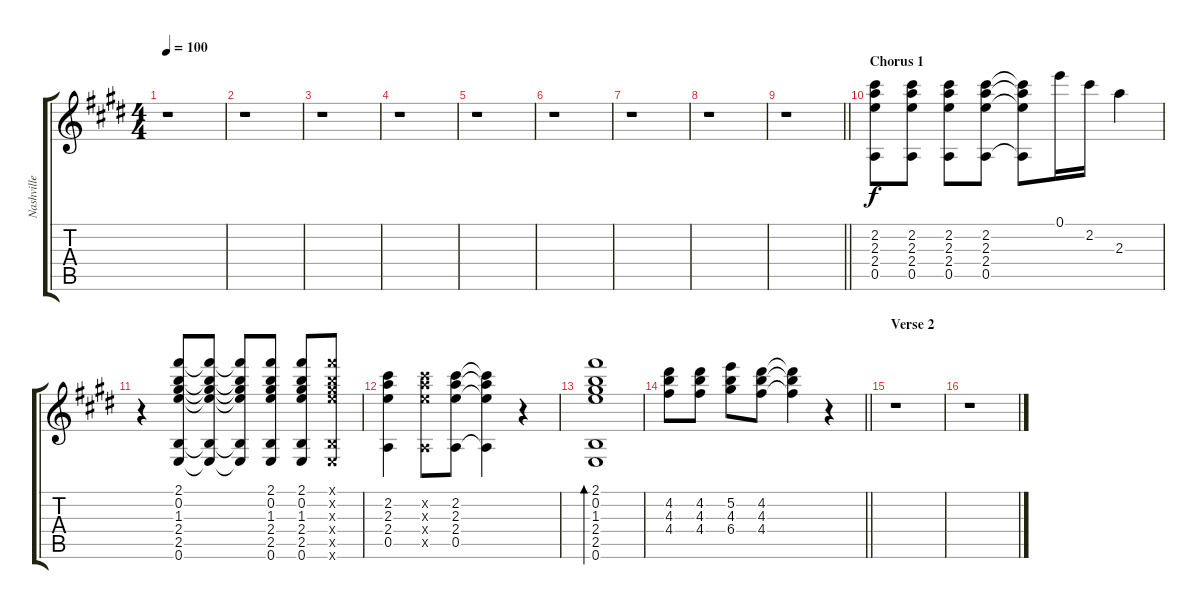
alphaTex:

\track ("Nashville Acoustic" "Nashville ") {instrument acousticguitarsteel}
\staff {score tabs}
\tuning (E5 B4 G4 D4 A2 E2) {hide}
\ts (4 4)
\tempo 100
\clef g2
\ks c#minor
r.1{dy f} |
\ks e
r.1 |
\ks c#minor
r.1 |
\ks e
r.1 |
\ks c#minor
r.1 |
\ks e
r.1 |
\ks c#minor
r.1 |
\ks e
r.1 |
\barLineRight lightlight
\ks c#minor
r.1 |
\section ("" "Chorus 1")
\ks e
(2.2 2.3 2.4 0.5).8 (2.2 2.3 2.4 0.5).8 (2.2 2.3 2.4 0.5).8 (2.2 2.3 2.4 0.5).8 (2.2{t} 2.3{t} 2.4{t} 0.5{t}).8 0.1.16 2.2.16 2.3.4 |
\ks c#minor
r.4 (2.1 0.2 1.3 2.4 2.5 0.6).8 (2.1{t} 0.2{t} 1.3{t} 2.4{t} 2.5{t} 0.6{t}).8 (2.1{t} 0.2{t} 1.3{t} 2.4{t} 2.5{t} 0.6{t}).8 (2.1 0.2 1.3 2.4 2.5 0.6).8 (2.1 0.2 1.3 2.4 2.5 0.6).8 (2.1{x} 0.2{x} 1.3{x} 2.4{x} 2.5{x} 0.6{x}).8 |
\ks e
(2.2 2.3 2.4 0.5).4 (2.2{x} 2.3{x} 2.4{x} 0.5{x}).8 (2.2 2.3 2.4 0.5).8 (2.2{t} 2.3{t} 2.4{t} 0.5{t}).4 r.4 |
\ks c#minor
(2.1 0.2 1.3 2.4 2.5 0.6).1{bd 60} |
\barLineRight lightlight
\ks e
(4.2 4.3 4.4).8 (4.2 4.3 4.4).8 (5.2 4.3 6.4).8 (4.2 4.3 4.4).8 (4.2{t} 4.3{t} 4.4{t}).4 r.4 |
\section ("" "Verse 2")
r.1 |
\ks c#minor
r.1
